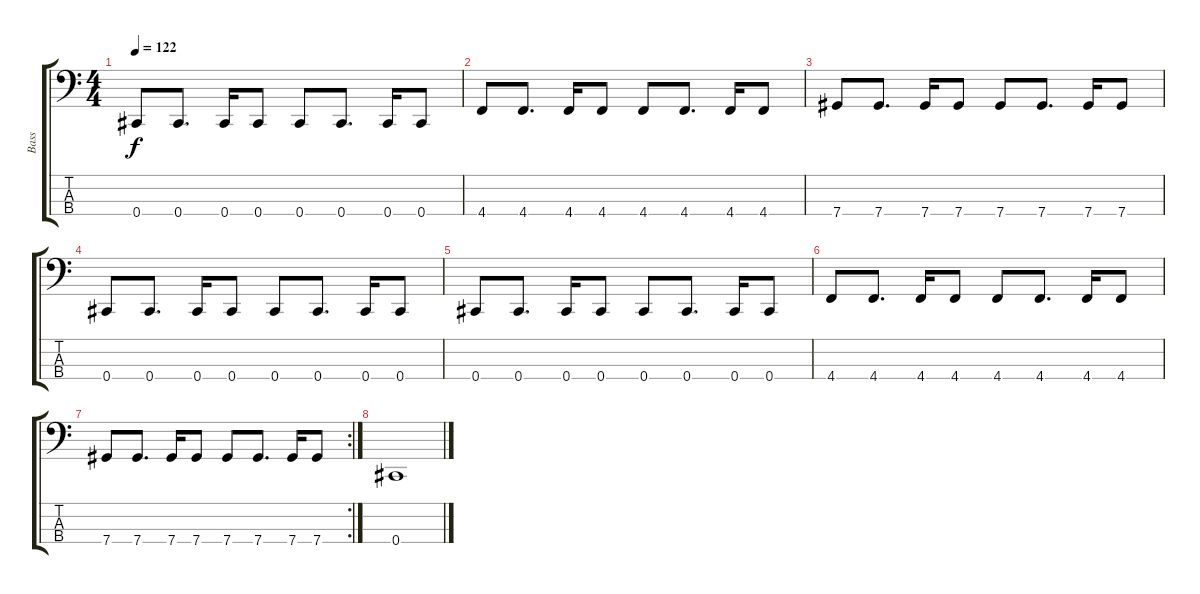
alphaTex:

\track ("Bass" "Bass") {instrument acousticbass}
\staff {score tabs}
\tuning (Ab2 Db2 Ab1 Db1) {hide}
\ts (4 4)
\tempo 122
\clef f4
\ks c
0.4.8{dy f} 0.4.8{d} 0.4.16 0.4.8 0.4.8 0.4.8{d} 0.4.16 0.4.8 |
4.4.8 4.4.8{d} 4.4.16 4.4.8 4.4.8 4.4.8{d} 4.4.16 4.4.8 |
7.4.8 7.4.8{d} 7.4.16 7.4.8 7.4.8 7.4.8{d} 7.4.16 7.4.8 |
0.4.8 0.4.8{d} 0.4.16 0.4.8 0.4.8 0.4.8{d} 0.4.16 0.4.8 |
0.4.8 0.4.8{d} 0.4.16 0.4.8 0.4.8 0.4.8{d} 0.4.16 0.4.8 |
4.4.8 4.4.8{d} 4.4.16 4.4.8 4.4.8 4.4.8{d} 4.4.16 4.4.8 |
\rc 2
7.4.8 7.4.8{d} 7.4.16 7.4.8 7.4.8 7.4.8{d} 7.4.16 7.4.8 |
0.4.1
